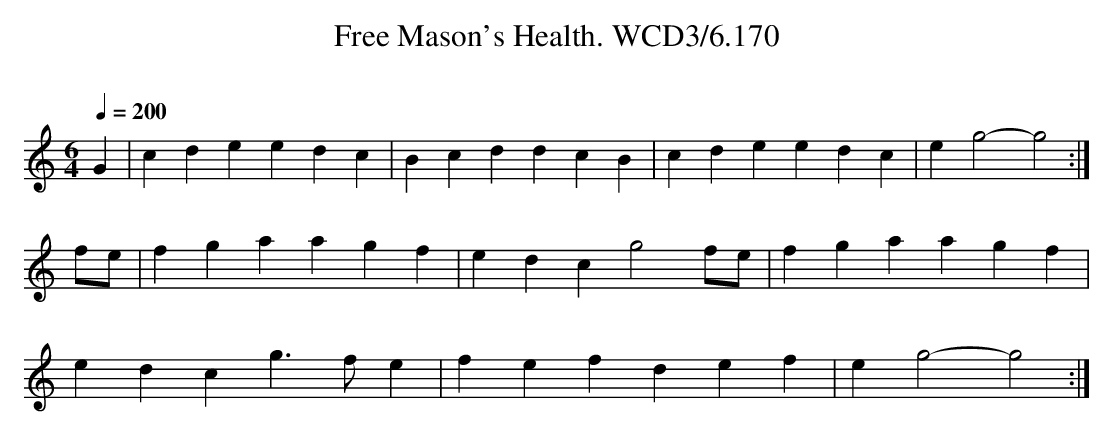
X:1
T:Free Mason's Health. WCD3/6.170
O:
M:6/4
L:1/4
Q:1/4=200
K:C
G|cde edc|Bcd dcB|cde edc|e g2-g2:|
f/e/|fga agf|edc g2 f/e/|fga agf|
edc g3/ f/ e|fef def|e g2-g2:|
